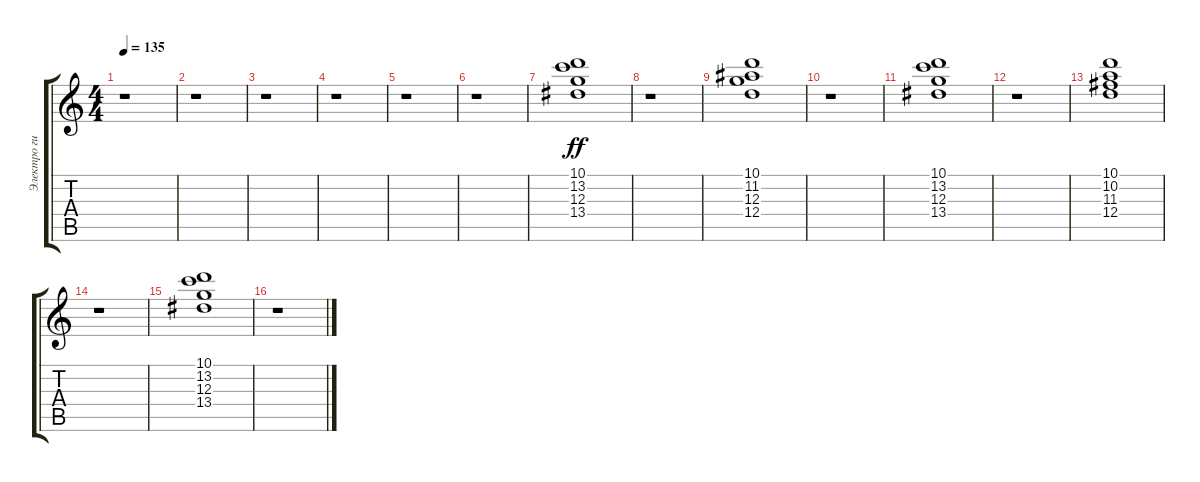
\track ("Электро гитара" "Электро ги") {instrument electricguitarclean}
\staff {score tabs}
\tuning (E4 B3 G3 D3 A2 E2) {hide}
\ts (4 4)
\tempo 135
\clef g2
\ks c
r.1{dy ff} |
r.1 |
r.1 |
r.1 |
r.1 |
r.1 |
(10.1 13.2 12.3 13.4).1 |
r.1 |
(10.1 11.2 12.3 12.4).1 |
r.1 |
(10.1 13.2 12.3 13.4).1 |
r.1 |
(10.1 10.2 11.3 12.4).1 |
r.1 |
(10.1 13.2 12.3 13.4).1 |
r.1
